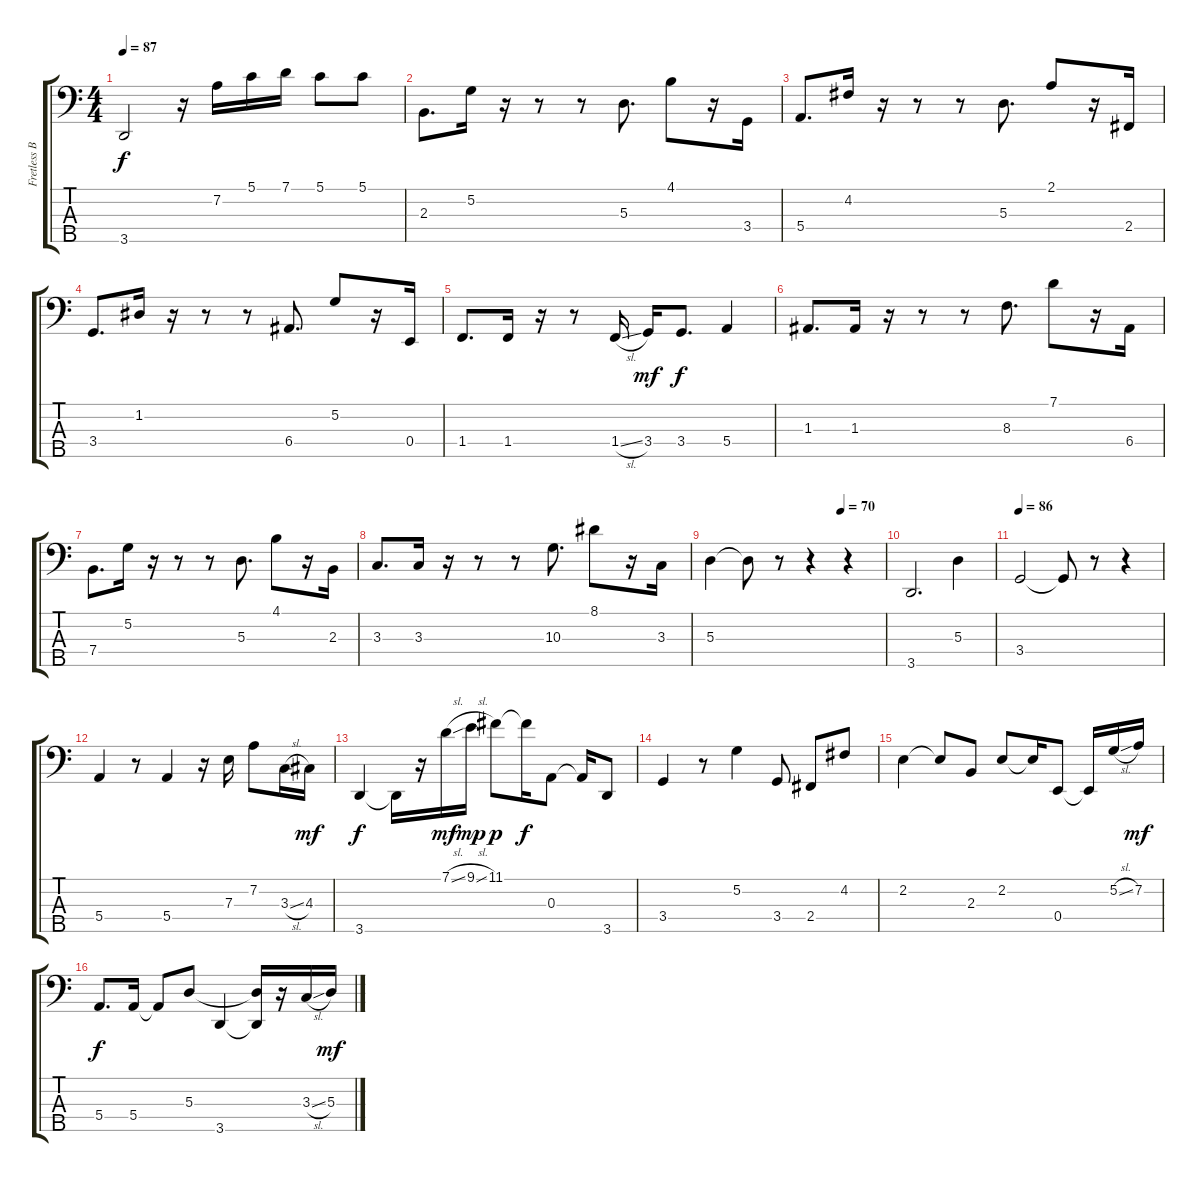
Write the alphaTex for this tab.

\track ("Fretless Bass" "Fretless B") {instrument electricbassfinger}
\staff {score tabs}
\tuning (G2 D2 A1 E1 B0) {hide}
\ts (4 4)
\tempo 87
\clef f4
\ks c
3.5.2{dy f} r.16 7.2.16 5.1.16 7.1.16 5.1.8 5.1.8 |
2.3.8{d} 5.2.16 r.16 r.8 r.8 5.3.8{d} 4.1.8 r.16 3.4.16 |
5.4.8{d} 4.2.16 r.16 r.8 r.8 5.3.8{d} 2.1.8 r.16 2.4.16 |
3.4.8{d} 1.2.16 r.16 r.8 r.8 6.4.8{d} 5.2.8 r.16 0.4.16 |
1.4.8{d} 1.4.16 r.16 r.8 1.4{sl}.16 3.4.16{dy mf} 3.4.8{d dy f} 5.4.4 |
1.3.8{d} 1.3.16 r.16 r.8 r.8 8.3.8{d} 7.1.8 r.16 6.4.16 |
7.4.8{d} 5.2.16 r.16 r.8 r.8 5.3.8{d} 4.1.8 r.16 2.3.16 |
3.3.8{d} 3.3.16 r.16 r.8 r.8 10.3.8{d} 8.1.8 r.16 3.3.16 |
\tempo (70 0.75)
5.3.4 5.3{t}.8 r.8 r.4 r.4 |
3.5.2{d} 5.3.4 |
\tempo 86
3.4.2 3.4{t}.8 r.8 r.4 |
5.4.4 r.8 5.4.4 r.16 7.3.16 7.2.8 3.3{sl}.16 4.3.16{dy mf} |
3.5.4{dy f} 3.5{t}.16 r.16 7.1{sl}.16{dy mf} 9.1{sl}.16{dy mp} 11.1.8{dy p} 11.1{t}.16{dy f} 0.3.8 0.3{t}.16 3.5.8 |
3.4.4 r.8 5.2.4 3.4.8 2.4.8 4.2.8 |
2.2.4 2.2{t}.8 2.3.8 2.2.8 2.2{t}.16 0.4.8 0.4{t}.16 5.2{sl}.16 7.2.16{dy mf} |
5.4.8{d dy f} 5.4.16 5.4{t}.8 5.3.8 3.5.4 (5.3{t} 3.5{t}).16 r.16 3.3{sl}.16 5.3.16{dy mf}
